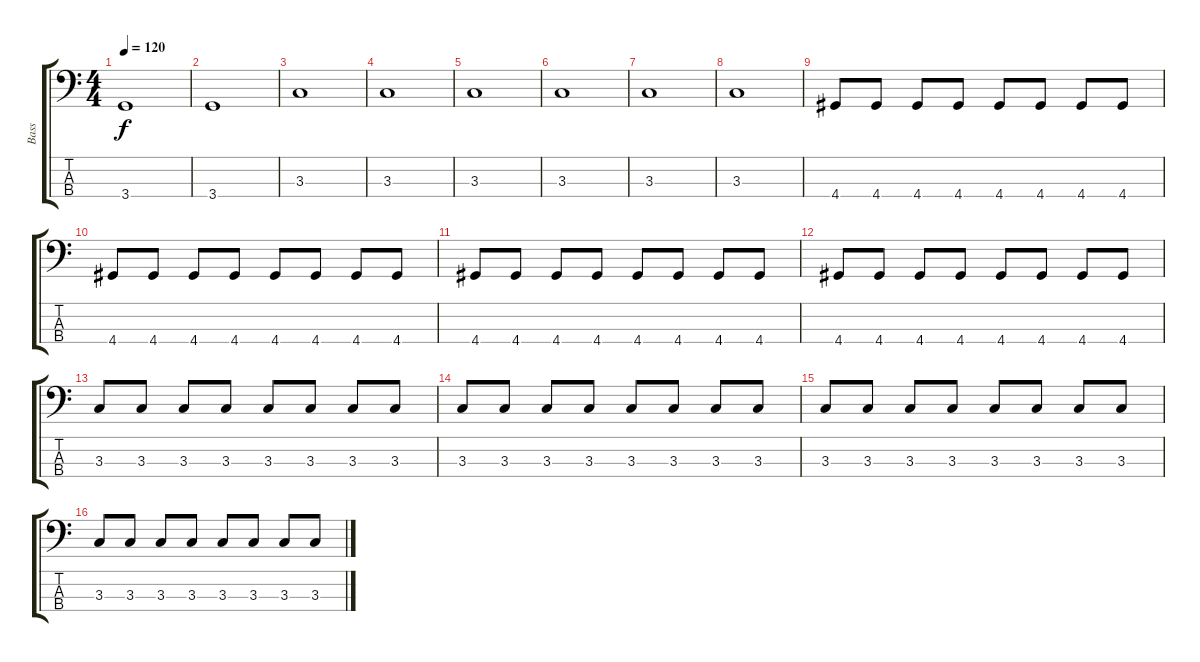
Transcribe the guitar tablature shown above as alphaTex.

\track ("Bass" "Bass") {instrument electricbassfinger}
\staff {score tabs}
\tuning (G2 D2 A1 E1) {hide}
\ts (4 4)
\tempo 120
\clef f4
\ks c
3.4.1{dy f} |
3.4.1 |
3.3.1 |
3.3.1 |
3.3.1 |
3.3.1 |
3.3.1 |
3.3.1 |
4.4.8 4.4.8 4.4.8 4.4.8 4.4.8 4.4.8 4.4.8 4.4.8 |
4.4.8 4.4.8 4.4.8 4.4.8 4.4.8 4.4.8 4.4.8 4.4.8 |
4.4.8 4.4.8 4.4.8 4.4.8 4.4.8 4.4.8 4.4.8 4.4.8 |
4.4.8 4.4.8 4.4.8 4.4.8 4.4.8 4.4.8 4.4.8 4.4.8 |
3.3.8 3.3.8 3.3.8 3.3.8 3.3.8 3.3.8 3.3.8 3.3.8 |
3.3.8 3.3.8 3.3.8 3.3.8 3.3.8 3.3.8 3.3.8 3.3.8 |
3.3.8 3.3.8 3.3.8 3.3.8 3.3.8 3.3.8 3.3.8 3.3.8 |
3.3.8 3.3.8 3.3.8 3.3.8 3.3.8 3.3.8 3.3.8 3.3.8
